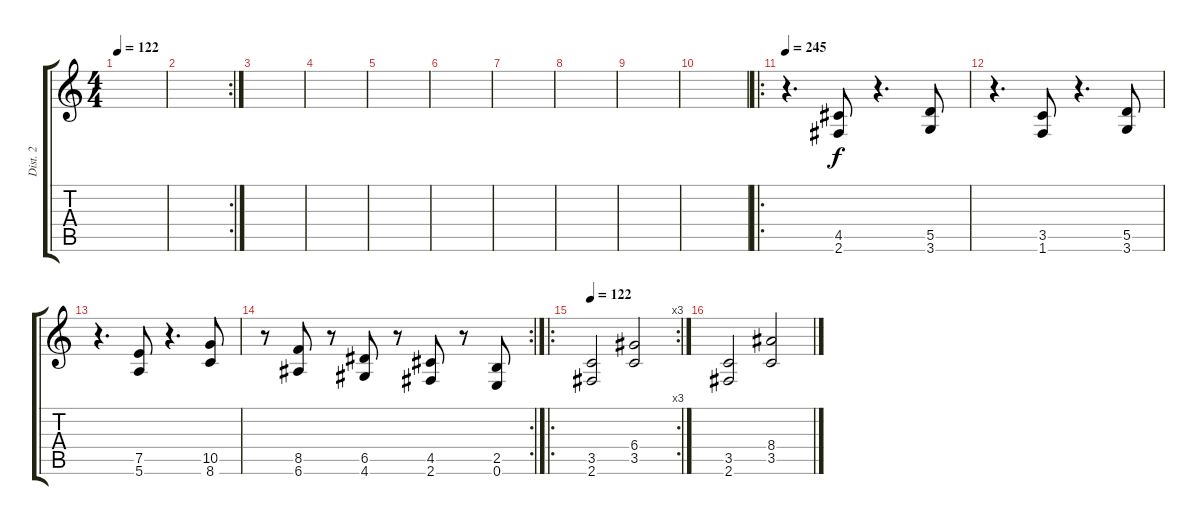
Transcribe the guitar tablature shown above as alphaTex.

\track ("Dist. 2" "Dist. 2") {instrument overdrivenguitar}
\staff {score tabs}
\tuning (E4 B3 G3 D3 A2 E2) {hide}
\ts (4 4)
\tempo 122
\clef g2
\ks c
|
\rc 2
|
|
|
|
|
|
|
|
|
\ro
\tempo 245
r.4{d} (4.5 2.6).8 r.4{d} (5.5 3.6).8 |
r.4{d} (3.5 1.6).8 r.4{d} (5.5 3.6).8 |
r.4{d} (7.5 5.6).8 r.4{d} (10.5 8.6).8 |
\rc 2
r.8 (8.5 6.6).8 r.8 (6.5 4.6).8 r.8 (4.5 2.6).8 r.8 (2.5 0.6).8 |
\ro
\rc 3
\tempo 122
(3.5 2.6).2 (6.4 3.5).2 |
(3.5 2.6).2 (8.4 3.5).2
